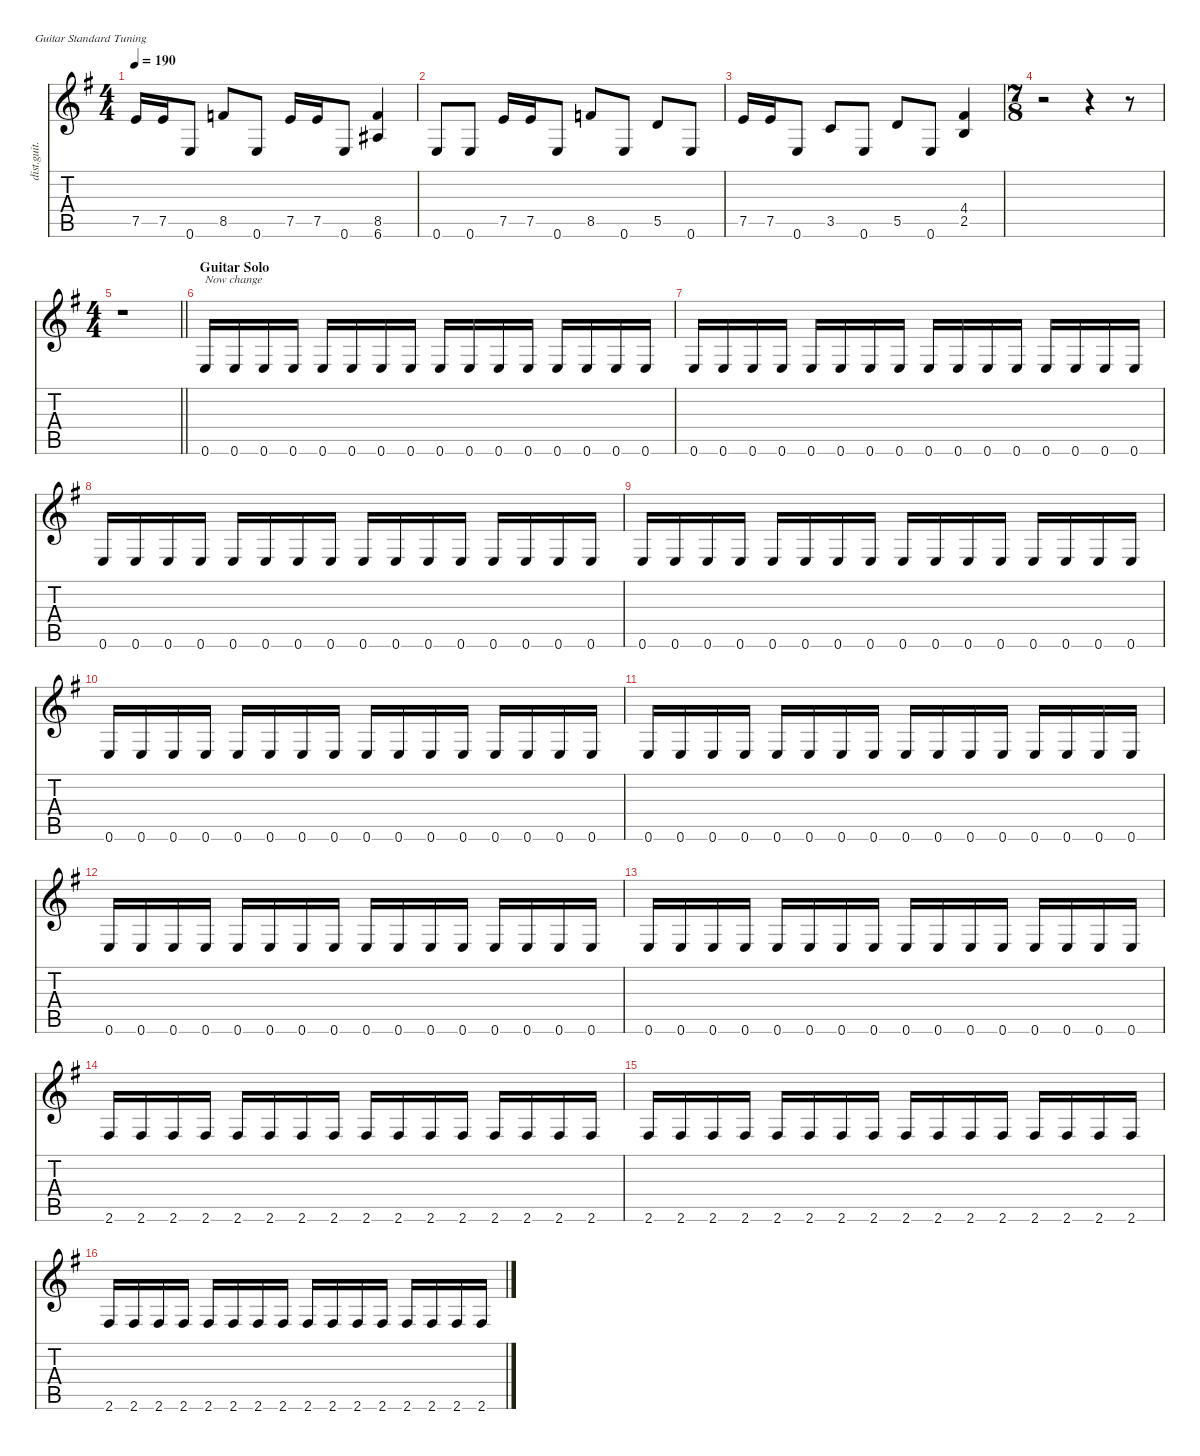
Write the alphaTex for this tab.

\defaultSystemsLayout 4
\hideDynamics
\bracketExtendMode nobrackets
\otherSystemsTrackNameOrientation horizontal
\track ("Guitar 2" "dist.guit.") {instrument distortionguitar}
\staff {score tabs}
\tuning (E4 B3 G3 D3 A2 E2)
\ts (4 4)
\tempo 190
\clef g2
\ks eminor
7.5{acc forcenatural}.16{dy f beam Up} 7.5{acc forcenatural}.16{beam Up} 0.6{acc forcenatural}.8{beam Up} 8.5{acc forcenatural}.8{beam Up} 0.6{acc forcenatural}.8{beam Up} 7.5{acc forcenatural}.16{beam Up} 7.5{acc forcenatural}.16{beam Up} 0.6{acc forcenatural}.8{beam Up} (8.5{acc forcenatural} 6.6{acc #}).4{beam Up} |
0.6{acc forcenatural}.8{beam Up} 0.6{acc forcenatural}.8{beam Up} 7.5{acc forcenatural}.16{beam Up} 7.5{acc forcenatural}.16{beam Up} 0.6{acc forcenatural}.8{beam Up} 8.5{acc forcenatural}.8{beam Up} 0.6{acc forcenatural}.8{beam Up} 5.5{acc forcenatural}.8{beam Up} 0.6{acc forcenatural}.8{beam Up} |
7.5{acc forcenatural}.16{beam Up} 7.5{acc forcenatural}.16{beam Up} 0.6{acc forcenatural}.8{beam Up} 3.5{acc forcenatural}.8{beam Up} 0.6{acc forcenatural}.8{beam Up} 5.5{acc forcenatural}.8{beam Up} 0.6{acc forcenatural}.8{beam Up} (4.4{acc #} 2.5{acc forcenatural}).4{beam Up} |
\ts (7 8)
\beaming (8 3 2 2)
r.2{beam Down} r.4{beam Down} r.8{beam Down} |
\ts (4 4)
\beaming (8 2 2 2 2)
\barLineRight lightlight
r.1{beam Down} |
\section ("" "Guitar Solo")
0.6{acc forcenatural}.16{txt "Now change" beam Up} 0.6{acc forcenatural}.16{beam Up} 0.6{acc forcenatural}.16{beam Up} 0.6{acc forcenatural}.16{beam Up} 0.6{acc forcenatural}.16{beam Up} 0.6{acc forcenatural}.16{beam Up} 0.6{acc forcenatural}.16{beam Up} 0.6{acc forcenatural}.16{beam Up} 0.6{acc forcenatural}.16{beam Up} 0.6{acc forcenatural}.16{beam Up} 0.6{acc forcenatural}.16{beam Up} 0.6{acc forcenatural}.16{beam Up} 0.6{acc forcenatural}.16{beam Up} 0.6{acc forcenatural}.16{beam Up} 0.6{acc forcenatural}.16{beam Up} 0.6{acc forcenatural}.16{beam Up} |
0.6{acc forcenatural}.16{beam Up} 0.6{acc forcenatural}.16{beam Up} 0.6{acc forcenatural}.16{beam Up} 0.6{acc forcenatural}.16{beam Up} 0.6{acc forcenatural}.16{beam Up} 0.6{acc forcenatural}.16{beam Up} 0.6{acc forcenatural}.16{beam Up} 0.6{acc forcenatural}.16{beam Up} 0.6{acc forcenatural}.16{beam Up} 0.6{acc forcenatural}.16{beam Up} 0.6{acc forcenatural}.16{beam Up} 0.6{acc forcenatural}.16{beam Up} 0.6{acc forcenatural}.16{beam Up} 0.6{acc forcenatural}.16{beam Up} 0.6{acc forcenatural}.16{beam Up} 0.6{acc forcenatural}.16{beam Up} |
0.6{acc forcenatural}.16{beam Up} 0.6{acc forcenatural}.16{beam Up} 0.6{acc forcenatural}.16{beam Up} 0.6{acc forcenatural}.16{beam Up} 0.6{acc forcenatural}.16{beam Up} 0.6{acc forcenatural}.16{beam Up} 0.6{acc forcenatural}.16{beam Up} 0.6{acc forcenatural}.16{beam Up} 0.6{acc forcenatural}.16{beam Up} 0.6{acc forcenatural}.16{beam Up} 0.6{acc forcenatural}.16{beam Up} 0.6{acc forcenatural}.16{beam Up} 0.6{acc forcenatural}.16{beam Up} 0.6{acc forcenatural}.16{beam Up} 0.6{acc forcenatural}.16{beam Up} 0.6{acc forcenatural}.16{beam Up} |
0.6{acc forcenatural}.16{beam Up} 0.6{acc forcenatural}.16{beam Up} 0.6{acc forcenatural}.16{beam Up} 0.6{acc forcenatural}.16{beam Up} 0.6{acc forcenatural}.16{beam Up} 0.6{acc forcenatural}.16{beam Up} 0.6{acc forcenatural}.16{beam Up} 0.6{acc forcenatural}.16{beam Up} 0.6{acc forcenatural}.16{beam Up} 0.6{acc forcenatural}.16{beam Up} 0.6{acc forcenatural}.16{beam Up} 0.6{acc forcenatural}.16{beam Up} 0.6{acc forcenatural}.16{beam Up} 0.6{acc forcenatural}.16{beam Up} 0.6{acc forcenatural}.16{beam Up} 0.6{acc forcenatural}.16{beam Up} |
0.6{acc forcenatural}.16{beam Up} 0.6{acc forcenatural}.16{beam Up} 0.6{acc forcenatural}.16{beam Up} 0.6{acc forcenatural}.16{beam Up} 0.6{acc forcenatural}.16{beam Up} 0.6{acc forcenatural}.16{beam Up} 0.6{acc forcenatural}.16{beam Up} 0.6{acc forcenatural}.16{beam Up} 0.6{acc forcenatural}.16{beam Up} 0.6{acc forcenatural}.16{beam Up} 0.6{acc forcenatural}.16{beam Up} 0.6{acc forcenatural}.16{beam Up} 0.6{acc forcenatural}.16{beam Up} 0.6{acc forcenatural}.16{beam Up} 0.6{acc forcenatural}.16{beam Up} 0.6{acc forcenatural}.16{beam Up} |
0.6{acc forcenatural}.16{beam Up} 0.6{acc forcenatural}.16{beam Up} 0.6{acc forcenatural}.16{beam Up} 0.6{acc forcenatural}.16{beam Up} 0.6{acc forcenatural}.16{beam Up} 0.6{acc forcenatural}.16{beam Up} 0.6{acc forcenatural}.16{beam Up} 0.6{acc forcenatural}.16{beam Up} 0.6{acc forcenatural}.16{beam Up} 0.6{acc forcenatural}.16{beam Up} 0.6{acc forcenatural}.16{beam Up} 0.6{acc forcenatural}.16{beam Up} 0.6{acc forcenatural}.16{beam Up} 0.6{acc forcenatural}.16{beam Up} 0.6{acc forcenatural}.16{beam Up} 0.6{acc forcenatural}.16{beam Up} |
0.6{acc forcenatural}.16{beam Up} 0.6{acc forcenatural}.16{beam Up} 0.6{acc forcenatural}.16{beam Up} 0.6{acc forcenatural}.16{beam Up} 0.6{acc forcenatural}.16{beam Up} 0.6{acc forcenatural}.16{beam Up} 0.6{acc forcenatural}.16{beam Up} 0.6{acc forcenatural}.16{beam Up} 0.6{acc forcenatural}.16{beam Up} 0.6{acc forcenatural}.16{beam Up} 0.6{acc forcenatural}.16{beam Up} 0.6{acc forcenatural}.16{beam Up} 0.6{acc forcenatural}.16{beam Up} 0.6{acc forcenatural}.16{beam Up} 0.6{acc forcenatural}.16{beam Up} 0.6{acc forcenatural}.16{beam Up} |
0.6{acc forcenatural}.16{beam Up} 0.6{acc forcenatural}.16{beam Up} 0.6{acc forcenatural}.16{beam Up} 0.6{acc forcenatural}.16{beam Up} 0.6{acc forcenatural}.16{beam Up} 0.6{acc forcenatural}.16{beam Up} 0.6{acc forcenatural}.16{beam Up} 0.6{acc forcenatural}.16{beam Up} 0.6{acc forcenatural}.16{beam Up} 0.6{acc forcenatural}.16{beam Up} 0.6{acc forcenatural}.16{beam Up} 0.6{acc forcenatural}.16{beam Up} 0.6{acc forcenatural}.16{beam Up} 0.6{acc forcenatural}.16{beam Up} 0.6{acc forcenatural}.16{beam Up} 0.6{acc forcenatural}.16{beam Up} |
2.6{acc #}.16{beam Up} 2.6{acc #}.16{beam Up} 2.6{acc #}.16{beam Up} 2.6{acc #}.16{beam Up} 2.6{acc #}.16{beam Up} 2.6{acc #}.16{beam Up} 2.6{acc #}.16{beam Up} 2.6{acc #}.16{beam Up} 2.6{acc #}.16{beam Up} 2.6{acc #}.16{beam Up} 2.6{acc #}.16{beam Up} 2.6{acc #}.16{beam Up} 2.6{acc #}.16{beam Up} 2.6{acc #}.16{beam Up} 2.6{acc #}.16{beam Up} 2.6{acc #}.16{beam Up} |
2.6{acc #}.16{beam Up} 2.6{acc #}.16{beam Up} 2.6{acc #}.16{beam Up} 2.6{acc #}.16{beam Up} 2.6{acc #}.16{beam Up} 2.6{acc #}.16{beam Up} 2.6{acc #}.16{beam Up} 2.6{acc #}.16{beam Up} 2.6{acc #}.16{beam Up} 2.6{acc #}.16{beam Up} 2.6{acc #}.16{beam Up} 2.6{acc #}.16{beam Up} 2.6{acc #}.16{beam Up} 2.6{acc #}.16{beam Up} 2.6{acc #}.16{beam Up} 2.6{acc #}.16{beam Up} |
2.6{acc #}.16{beam Up} 2.6{acc #}.16{beam Up} 2.6{acc #}.16{beam Up} 2.6{acc #}.16{beam Up} 2.6{acc #}.16{beam Up} 2.6{acc #}.16{beam Up} 2.6{acc #}.16{beam Up} 2.6{acc #}.16{beam Up} 2.6{acc #}.16{beam Up} 2.6{acc #}.16{beam Up} 2.6{acc #}.16{beam Up} 2.6{acc #}.16{beam Up} 2.6{acc #}.16{beam Up} 2.6{acc #}.16{beam Up} 2.6{acc #}.16{beam Up} 2.6{acc #}.16{beam Up}
